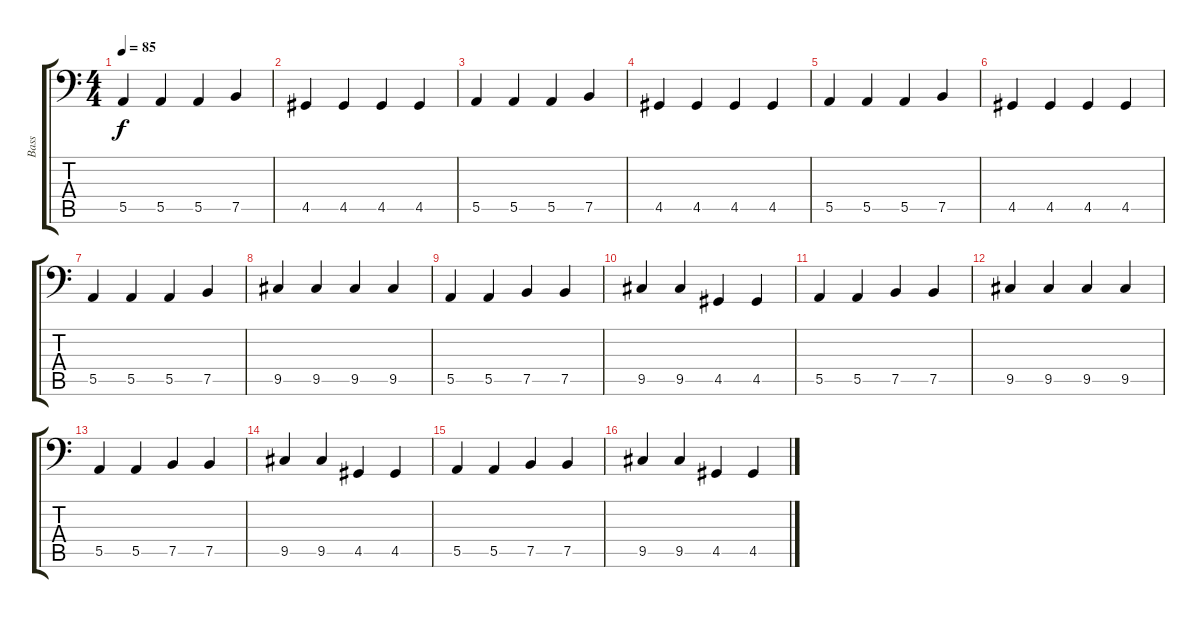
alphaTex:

\track ("Bass" "Bass") {instrument electricbassfinger}
\staff {score tabs}
\tuning (C3 G2 D2 A1 E1 B0) {hide}
\ts (4 4)
\tempo 85
\clef f4
\ks c
5.5.4{dy f} 5.5.4 5.5.4 7.5.4 |
4.5.4 4.5.4 4.5.4 4.5.4 |
5.5.4 5.5.4 5.5.4 7.5.4 |
4.5.4 4.5.4 4.5.4 4.5.4 |
5.5.4 5.5.4 5.5.4 7.5.4 |
4.5.4 4.5.4 4.5.4 4.5.4 |
5.5.4 5.5.4 5.5.4 7.5.4 |
9.5.4 9.5.4 9.5.4 9.5.4 |
5.5.4 5.5.4 7.5.4 7.5.4 |
9.5.4 9.5.4 4.5.4 4.5.4 |
5.5.4 5.5.4 7.5.4 7.5.4 |
9.5.4 9.5.4 9.5.4 9.5.4 |
5.5.4 5.5.4 7.5.4 7.5.4 |
9.5.4 9.5.4 4.5.4 4.5.4 |
5.5.4 5.5.4 7.5.4 7.5.4 |
9.5.4 9.5.4 4.5.4 4.5.4
